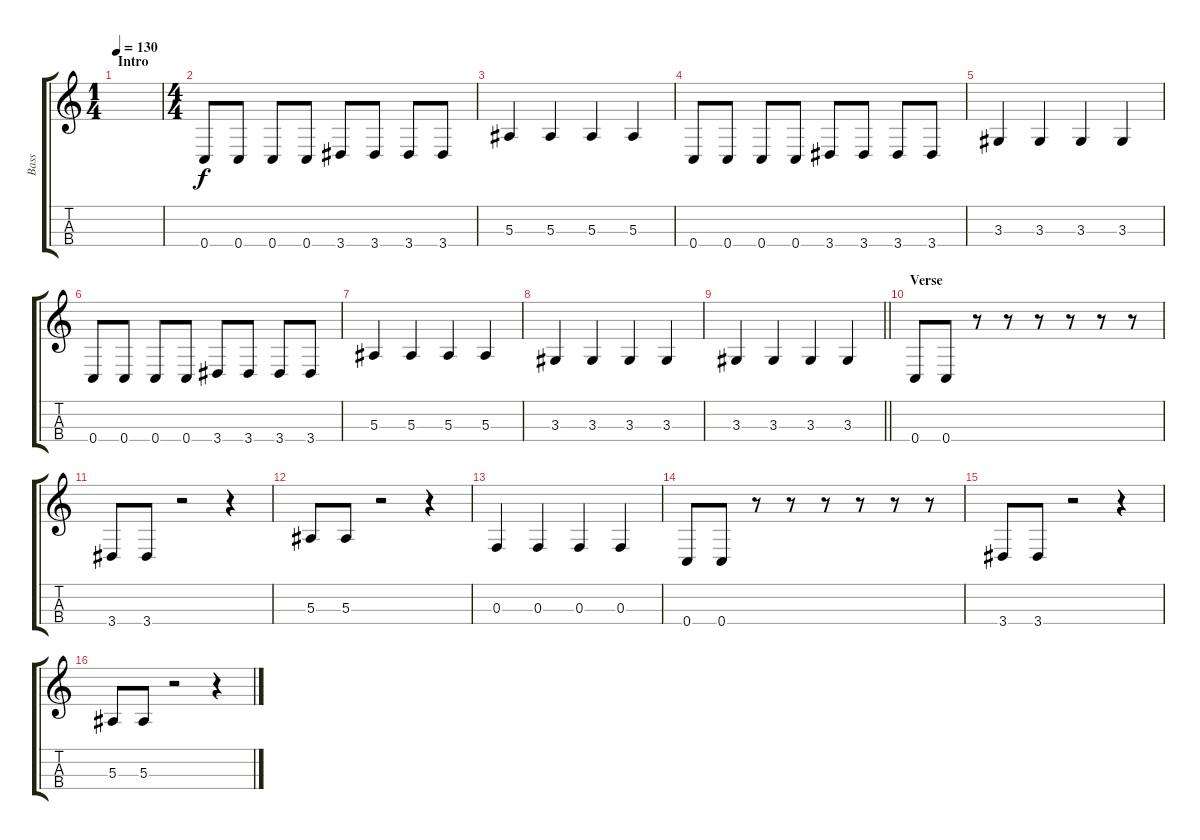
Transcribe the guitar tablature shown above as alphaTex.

\track ("Bass" "Bass") {instrument electricbassfinger}
\staff {score tabs}
\tuning (Eb3 Bb2 F2 C2) {hide}
\ts (1 4)
\section ("" "Intro")
\tempo 130
\clef g2
\ks c
|
\ts (4 4)
0.4.8 0.4.8 0.4.8 0.4.8 3.4.8 3.4.8 3.4.8 3.4.8 |
5.3.4 5.3.4 5.3.4 5.3.4 |
0.4.8 0.4.8 0.4.8 0.4.8 3.4.8 3.4.8 3.4.8 3.4.8 |
3.3.4 3.3.4 3.3.4 3.3.4 |
0.4.8 0.4.8 0.4.8 0.4.8 3.4.8 3.4.8 3.4.8 3.4.8 |
5.3.4 5.3.4 5.3.4 5.3.4 |
3.3.4 3.3.4 3.3.4 3.3.4 |
\barLineRight lightlight
3.3.4 3.3.4 3.3.4 3.3.4 |
\section ("" "Verse")
0.4.8 0.4.8 r.8 r.8 r.8 r.8 r.8 r.8 |
3.4.8 3.4.8 r.2 r.4 |
5.3.8 5.3.8 r.2 r.4 |
0.3.4 0.3.4 0.3.4 0.3.4 |
0.4.8 0.4.8 r.8 r.8 r.8 r.8 r.8 r.8 |
3.4.8 3.4.8 r.2 r.4 |
5.3.8 5.3.8 r.2 r.4
